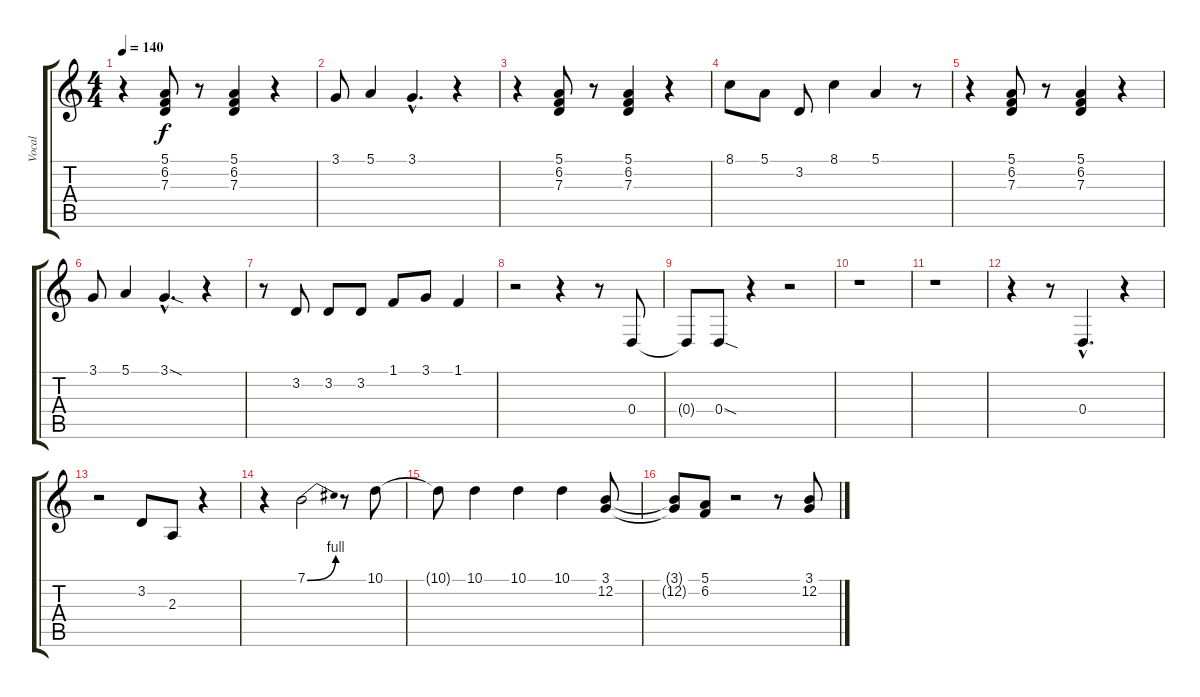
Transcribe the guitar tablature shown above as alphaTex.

\track ("Vocal" "Vocal") {instrument lead2sawtooth}
\staff {score tabs}
\tuning (E4 B3 G3 D3 A2 E2) {hide}
\ts (4 4)
\tempo 140
\clef g2
\ks c
r.4{dy f} (5.1 6.2 7.3).8 r.8 (5.1 6.2 7.3).4 r.4 |
3.1.8 5.1.4 3.1{hac}.4{d} r.4 |
r.4 (5.1 6.2 7.3).8 r.8 (5.1 6.2 7.3).4 r.4 |
8.1.8 5.1.8 3.2.8 8.1.4 5.1.4 r.8 |
r.4 (5.1 6.2 7.3).8 r.8 (5.1 6.2 7.3).4 r.4 |
3.1.8 5.1.4 3.1{sod hac}.4{d} r.4 |
r.8 3.2.8 3.2.8 3.2.8 1.1.8 3.1.8 1.1.4 |
r.2 r.4 r.8 0.4.8 |
0.4{t}.8 0.4{sod}.8 r.4 r.2 |
r.1 |
r.1 |
r.4 r.8 0.4{hac}.4{d} r.4 |
r.2 3.2.8 2.3.8 r.4 |
r.4 7.1{be (bend 0 0 60 4)}.2 r.8 10.1.8 |
10.1{t}.8 10.1.4 10.1.4 10.1.4 (3.1 12.2).8 |
(3.1{t} 12.2{t}).8 (5.1 6.2).8 r.2 r.8 (3.1 12.2).8
